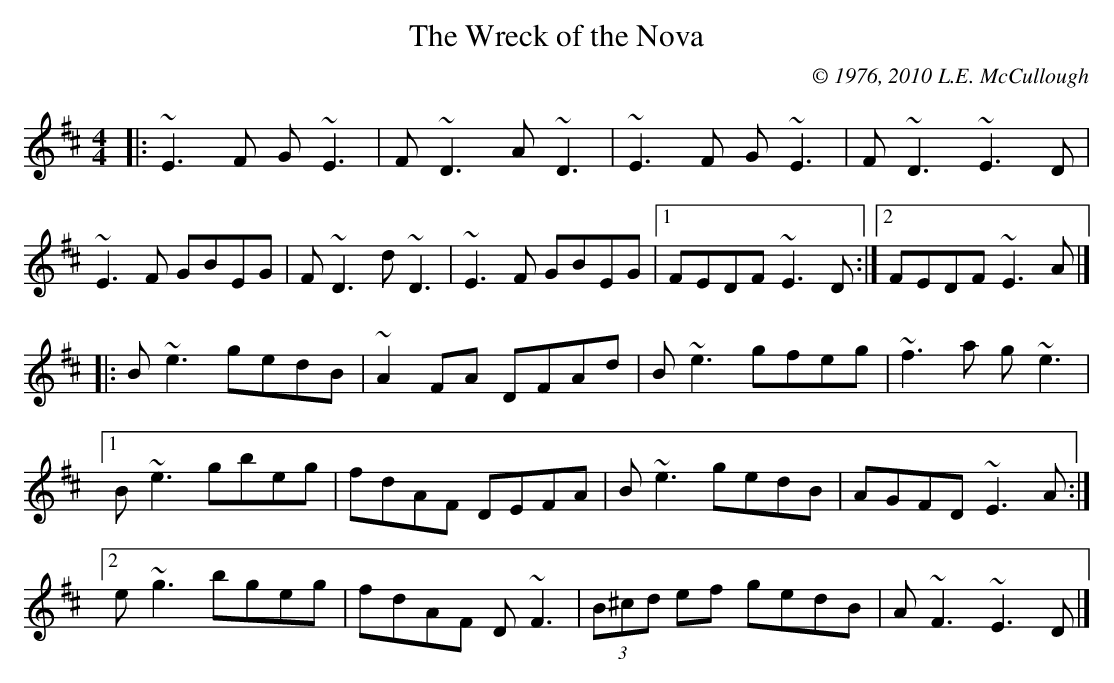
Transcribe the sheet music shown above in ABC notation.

X:1
T:The Wreck of the Nova
C:© 1976, 2010 L.E. McCullough
M:4/4
L:1/8
K:Edor
|:~E3F G~E3|F~D3 A~D3|~E3F G~E3|F~D3 ~E3D|
~E3F GBEG|F~D3 d~D3|~E3F GBEG|1 FEDF ~E3D:|2FEDF ~E3A|]
|:B~e3 gedB|~A2FA DFAd|B~e3 gfeg|~f3a g~e3|
[1 B~e3 gbeg|fdAF DEFA|B~e3 gedB|AGFD ~E3A:|
[2 e~g3 bgeg|fdAF D~F3|(3B^cd ef gedB|A~F3 ~E3D|]
